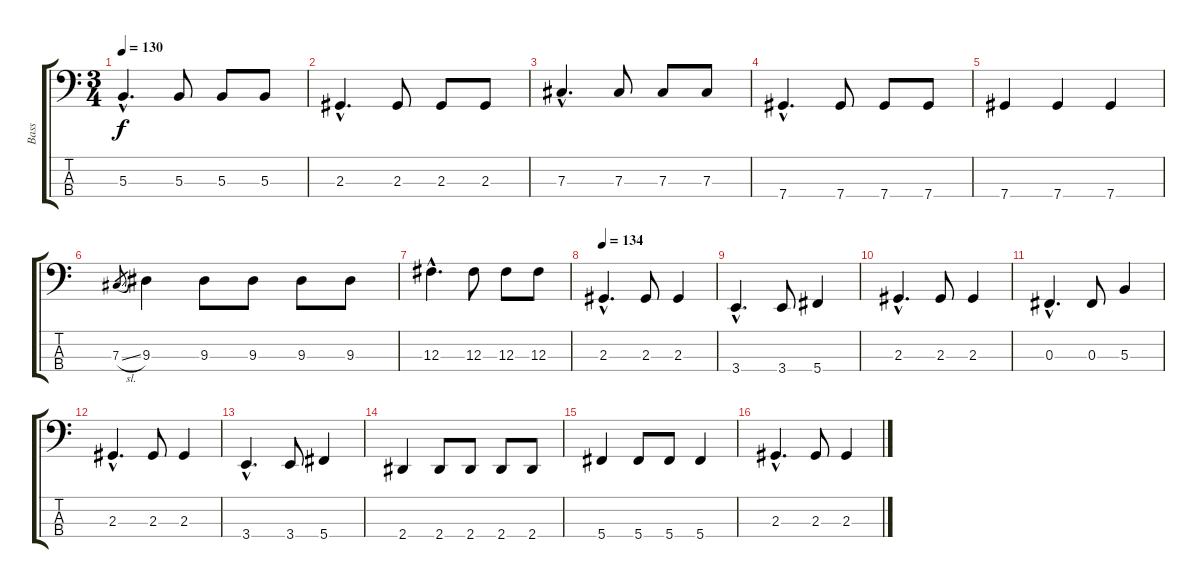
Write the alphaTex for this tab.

\track ("Bass" "Bass") {instrument electricbasspick}
\staff {score tabs}
\tuning (E2 B1 Gb1 Db1) {hide}
\ts (3 4)
\tempo 130
\clef f4
\ks c
5.3{hac}.4{d dy f} 5.3.8 5.3.8 5.3.8 |
2.3{hac}.4{d} 2.3.8 2.3.8 2.3.8 |
7.3{hac}.4{d} 7.3.8 7.3.8 7.3.8 |
7.4{hac}.4{d} 7.4.8 7.4.8 7.4.8 |
7.4.4 7.4.4 7.4.4 |
7.3{sl}.8{gr} 9.3.4 9.3.8 9.3.8 9.3.8 9.3.8 |
12.3{hac}.4{d} 12.3.8 12.3.8 12.3.8 |
\tempo 134
2.3{hac}.4{d} 2.3.8 2.3.4 |
3.4{hac}.4{d} 3.4.8 5.4.4 |
2.3{hac}.4{d} 2.3.8 2.3.4 |
0.3{hac}.4{d} 0.3.8 5.3.4 |
2.3{hac}.4{d} 2.3.8 2.3.4 |
3.4{hac}.4{d} 3.4.8 5.4.4 |
2.4.4 2.4.8 2.4.8 2.4.8 2.4.8 |
5.4.4 5.4.8 5.4.8 5.4.4 |
2.3{hac}.4{d} 2.3.8 2.3.4
